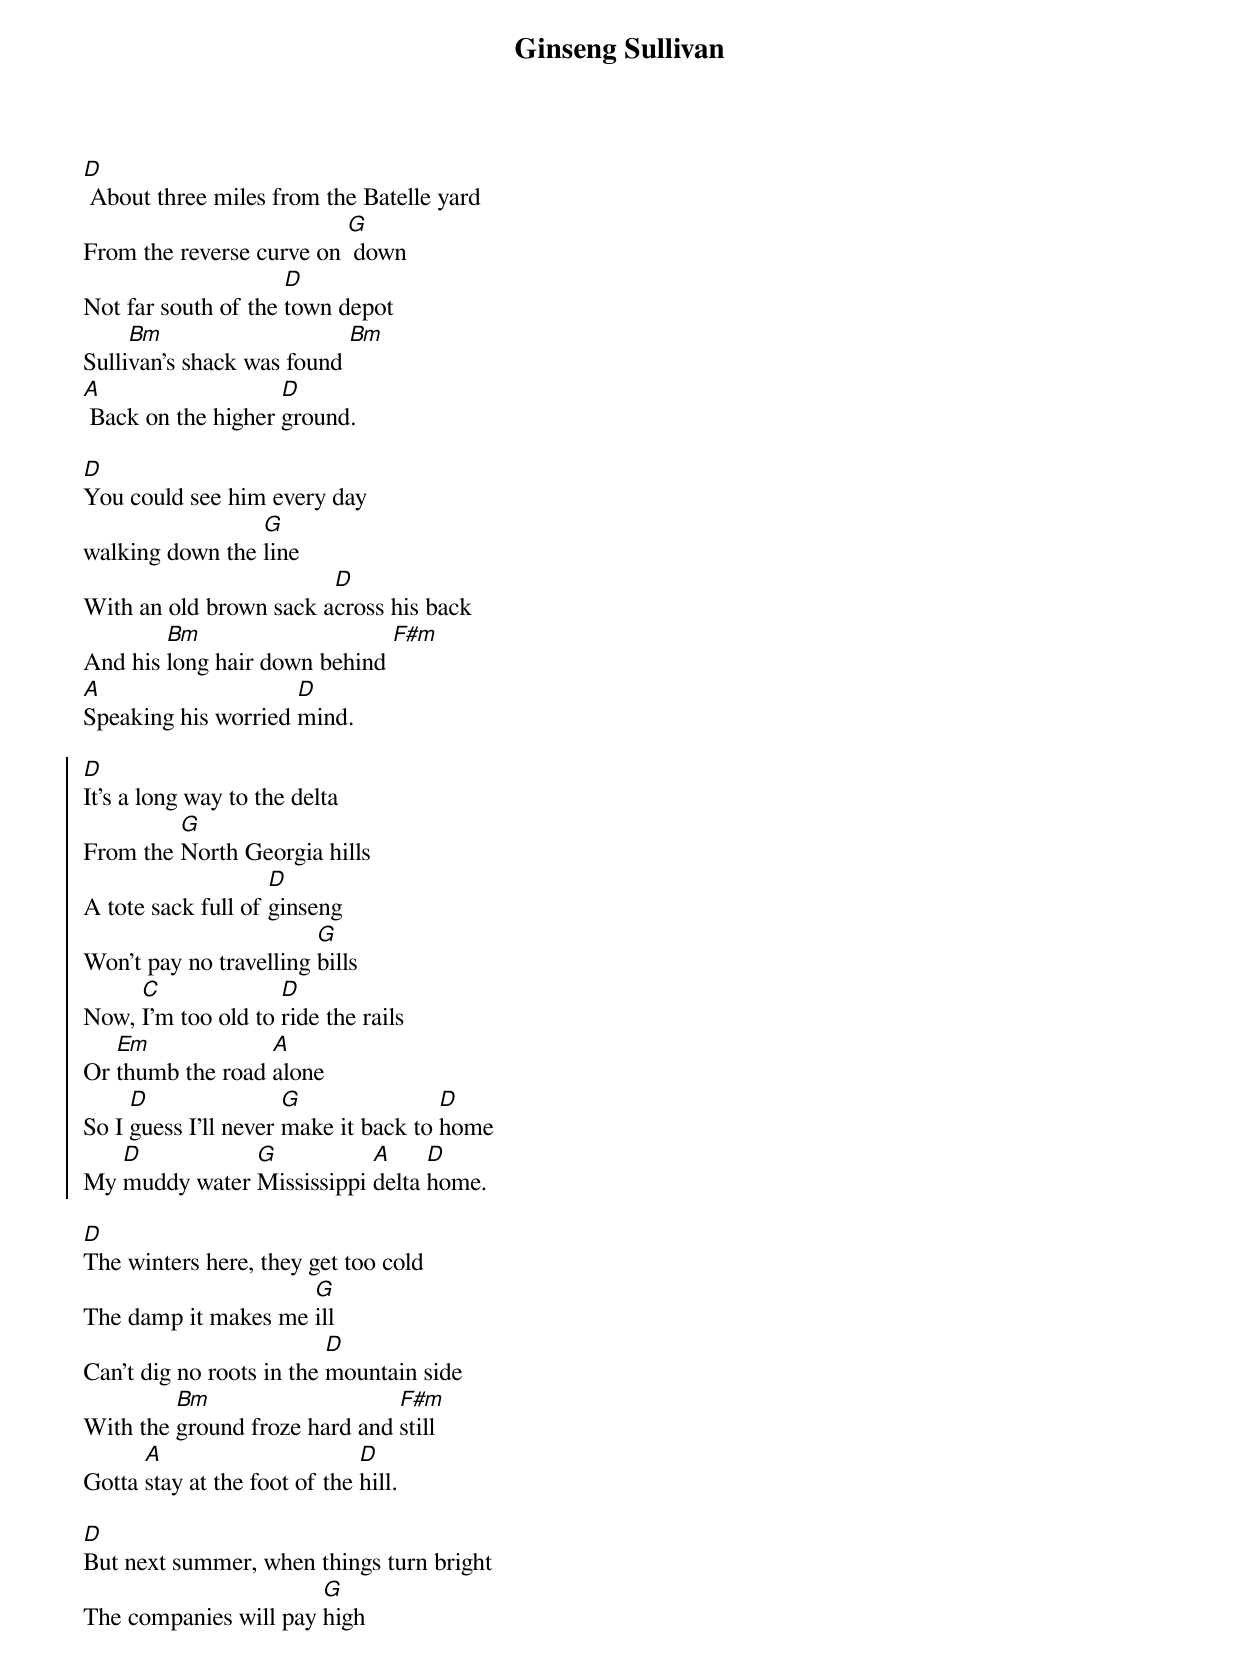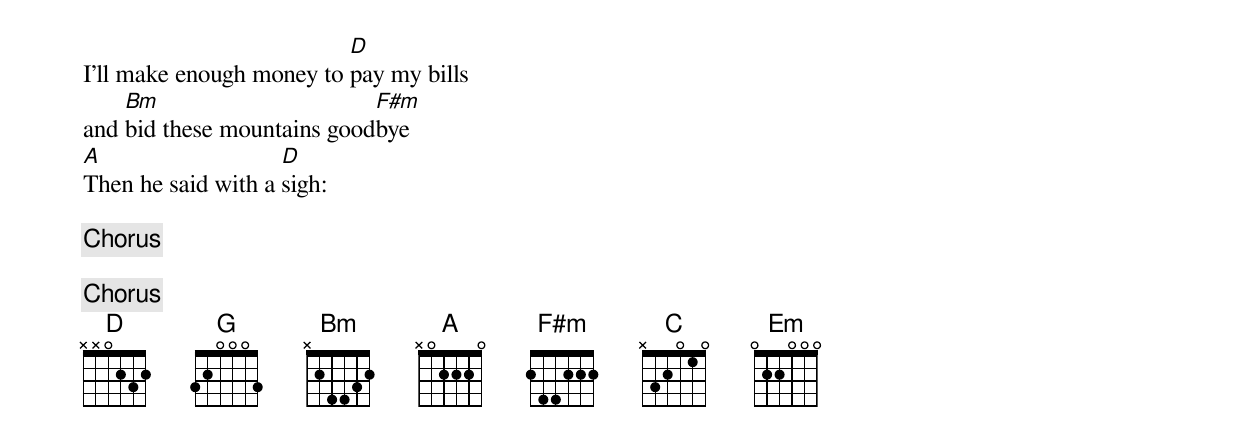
{title: Ginseng Sullivan}

[D] About three miles from the Batelle yard
From the reverse curve on [G] down
Not far south of the [D]town depot
Sulli[Bm]van's shack was found [Bm]
[A] Back on the higher [D]ground.

[D]You could see him every day
walking down the [G]line
With an old brown sack a[D]cross his back
And his [Bm]long hair down behind [F#m]
[A]Speaking his worried [D]mind.

{start_of_chorus}
[D]It's a long way to the delta
From the [G]North Georgia hills
A tote sack full of [D]ginseng
Won't pay no travelling [G]bills
Now, [C]I'm too old to [D]ride the rails
Or [Em]thumb the road [A]alone
So I [D]guess I'll never [G]make it back to [D]home
My [D]muddy water [G]Mississippi [A]delta [D]home.
{end_of_chorus}

[D]The winters here, they get too cold
The damp it makes me [G]ill
Can't dig no roots in the [D]mountain side
With the [Bm]ground froze hard and [F#m]still
Gotta [A]stay at the foot of the [D]hill.

[D]But next summer, when things turn bright
The companies will pay [G]high
I'll make enough money to [D]pay my bills
and [Bm]bid these mountains good[F#m]bye
[A]Then he said with a [D]sigh:

{chorus}

{chorus}
